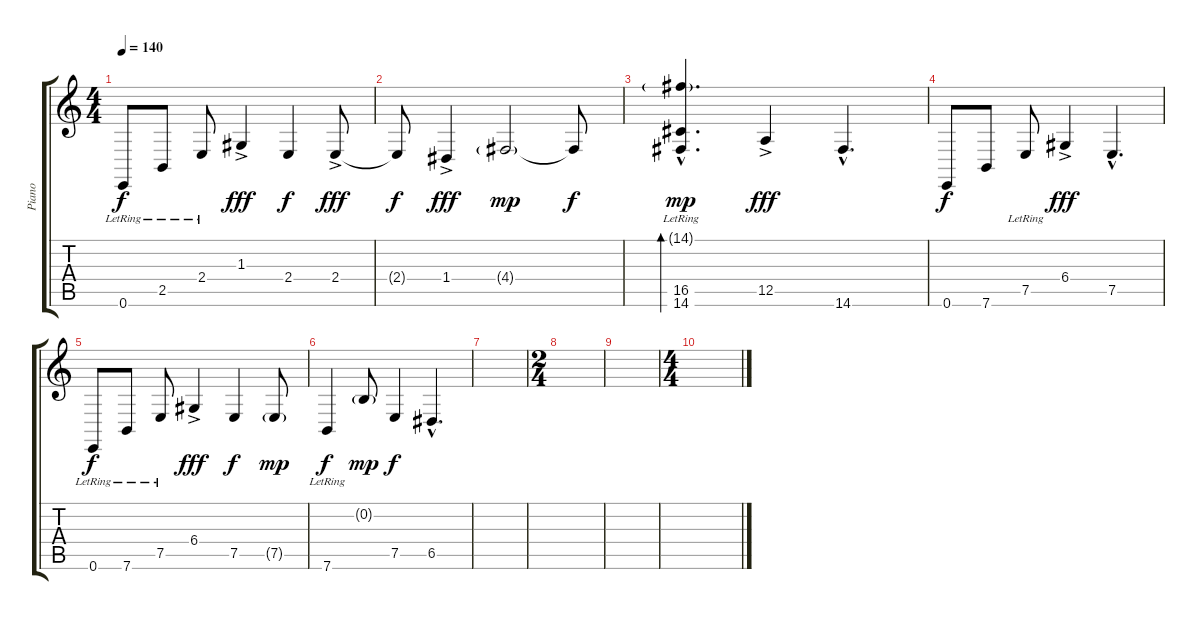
\track ("Piano" "Piano") {instrument brightacousticpiano}
\staff {score tabs}
\tuning (E4 B3 G3 D3 A2 E2) {hide}
\ts (4 4)
\tempo 140
\clef g2
\ks c
0.6{lr}.8{dy f} 2.5{lr}.8 2.4{lr}.8 1.3{ac}.4{dy fff} 2.4.4{dy f} 2.4{ac}.8{dy fff} |
2.4{t}.8{dy f} 1.4{ac}.4{dy fff} 4.4{g}.2{dy mp} 4.4{t}.8{dy f} |
(14.1{g hac lr} 16.5{hac lr} 14.6{hac lr}).4{d bd 480 dy mp} 12.5{ac}.4{dy fff} 14.6{hac}.4{d} |
0.6.8{dy f} 7.6.8 7.5{lr}.8 6.4{ac}.4{dy fff} 7.5{hac}.4{d} |
0.6{lr}.8{dy f} 7.6{lr}.8 7.5{lr}.8 6.4{ac}.4{dy fff} 7.5.4{dy f} 7.5{g}.8{dy mp} |
7.6{lr}.4{dy f volume 8} 0.2{g}.8{dy mp} 7.5.4{dy f} 6.5{hac}.4{d} |
|
\ts (2 4)
|
|
\ts (4 4)
